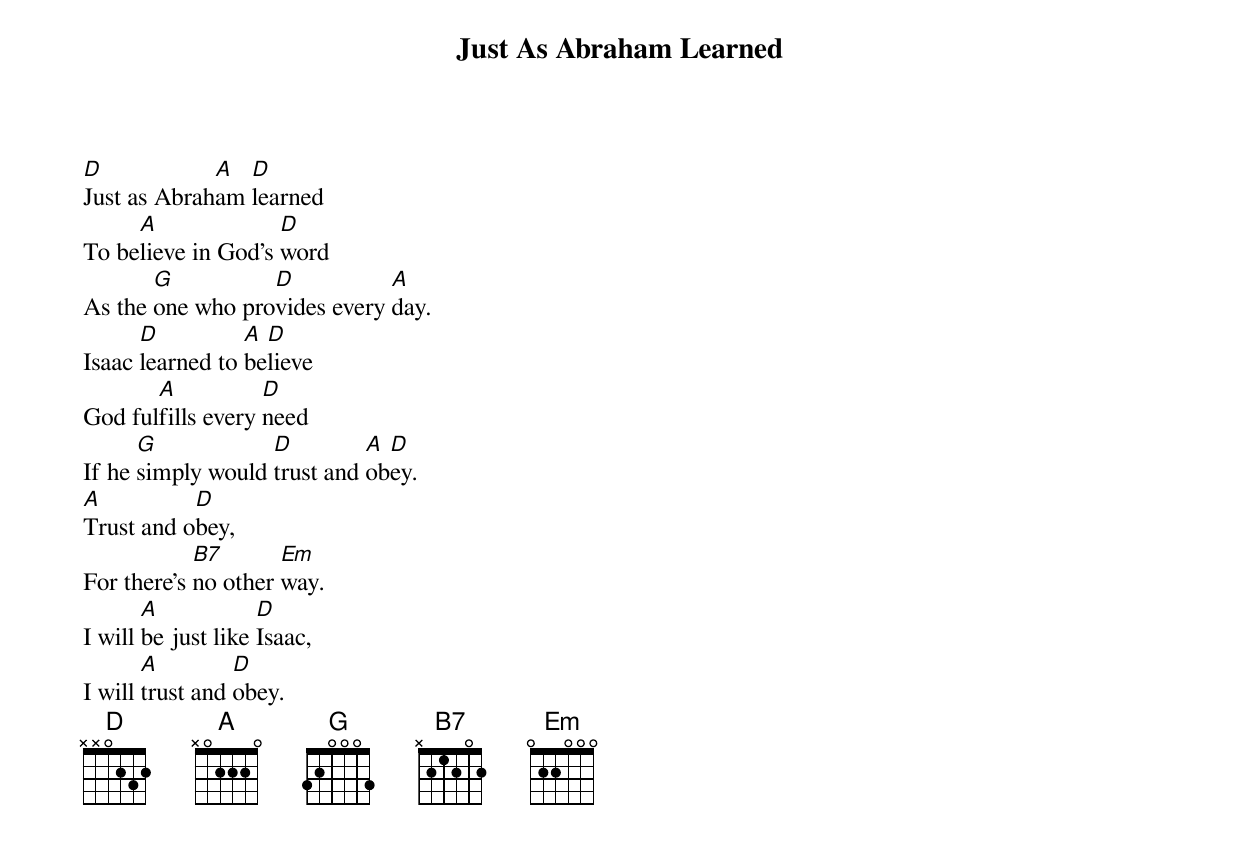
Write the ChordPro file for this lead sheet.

{title: Just As Abraham Learned}


[D]Just as Abrah[A]am [D]learned
To be[A]lieve in God's [D]word
As the [G]one who pro[D]vides every [A]day.
Isaac [D]learned to [A]be[D]lieve
God ful[A]fills every [D]need
If he [G]simply would [D]trust and [A]ob[D]ey.
[A]Trust and o[D]bey,
For there's [B7]no other [Em]way.
I will [A]be just like [D]Isaac,
I will [A]trust and [D]obey.
